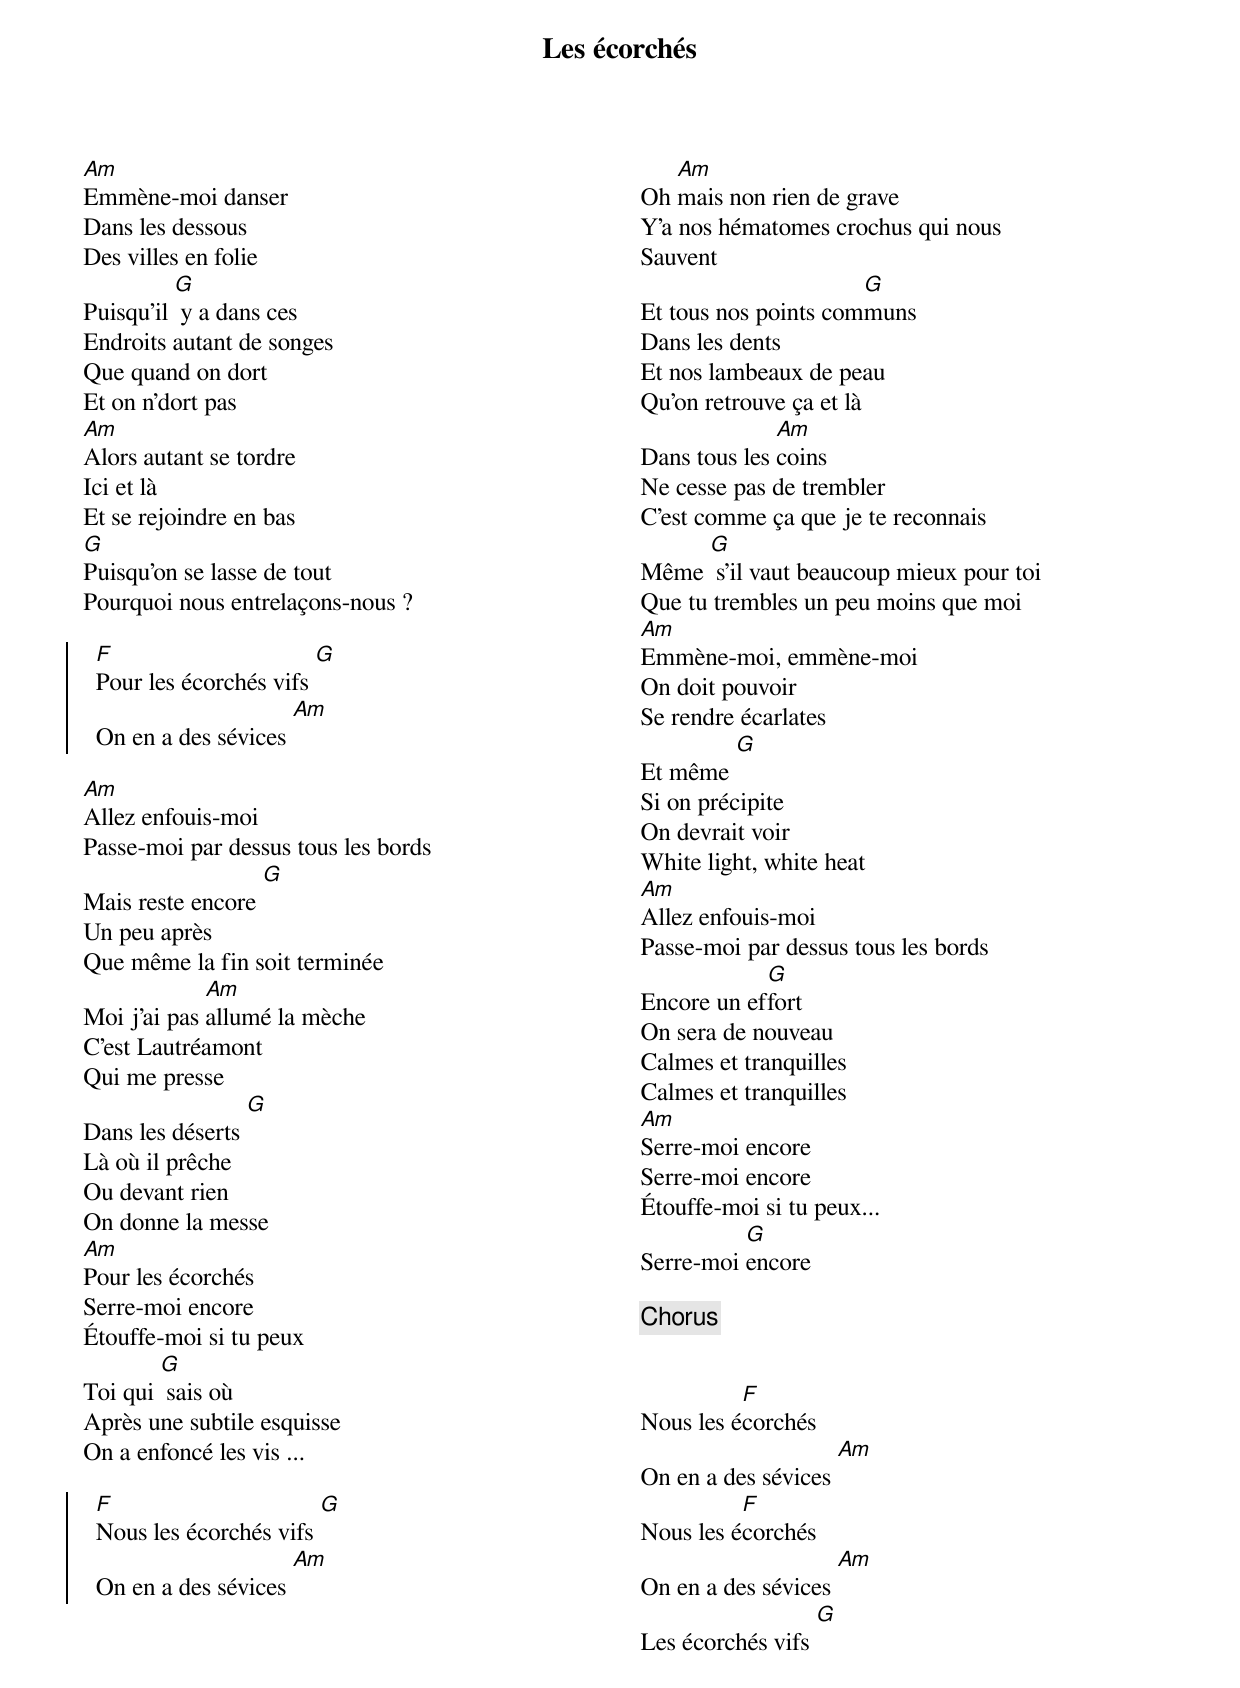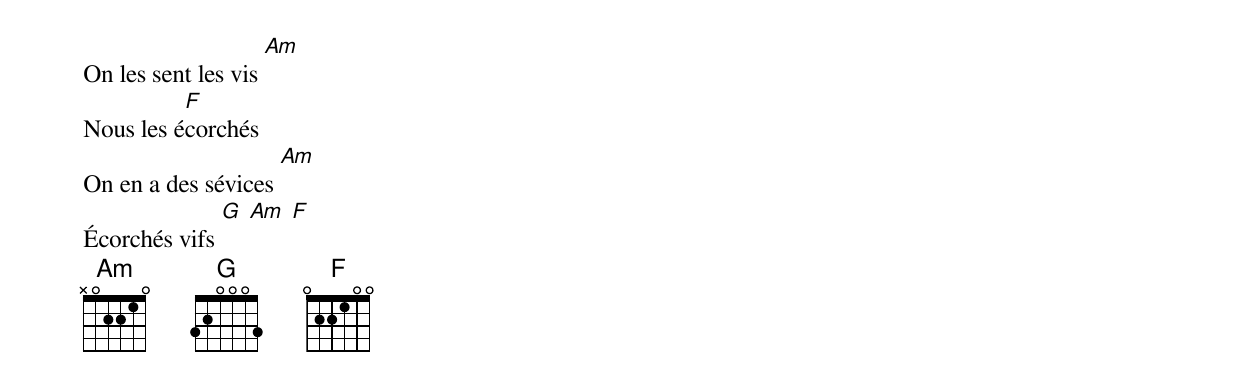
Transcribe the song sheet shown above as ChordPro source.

{title: Les écorchés}
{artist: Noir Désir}
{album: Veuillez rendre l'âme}
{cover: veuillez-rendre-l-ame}
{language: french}
{columns: 2}
{define: Am frets X 0 2 2 1 0}
{define: G frets 3 2 0 0 0 3}
{define: F base-fret 1 frets 0 2 2 1 0 0}

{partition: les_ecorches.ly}
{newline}
[Am]Emmène-moi danser
Dans les dessous
Des villes en folie
Puisqu'il [G] y a dans ces
Endroits autant de songes
Que quand on dort
Et on n'dort pas
[Am]Alors autant se tordre
Ici et là
Et se rejoindre en bas
[G]Puisqu'on se lasse de tout
Pourquoi nous entrelaçons-nous ?

{start_of_chorus}
  [F]Pour les écorchés vifs [G]
  On en a des sévices [Am]
{end_of_chorus}

[Am]Allez enfouis-moi
Passe-moi par dessus tous les bords
Mais reste encore [G]
Un peu après
Que même la fin soit terminée
Moi j'ai pas [Am]allumé la mèche
C'est Lautréamont
Qui me presse
Dans les déserts [G]
Là où il prêche
Ou devant rien
On donne la messe
[Am]Pour les écorchés
Serre-moi encore
Étouffe-moi si tu peux
Toi qui [G] sais où
Après une subtile esquisse
On a enfoncé les vis ...

{start_of_chorus}
  [F]Nous les écorchés vifs [G]
  On en a des sévices [Am]
{end_of_chorus}

Oh [Am]mais non rien de grave
Y'a nos hématomes crochus qui nous
Sauvent
Et tous nos points com[G]muns
Dans les dents
Et nos lambeaux de peau
Qu'on retrouve ça et là
Dans tous les [Am]coins
Ne cesse pas de trembler
C'est comme ça que je te reconnais
Même [G] s'il vaut beaucoup mieux pour toi
Que tu trembles un peu moins que moi
[Am]Emmène-moi, emmène-moi
On doit pouvoir
Se rendre écarlates
Et même [G]
Si on précipite
On devrait voir
White light, white heat
[Am]Allez enfouis-moi
Passe-moi par dessus tous les bords
Encore un ef[G]fort
On sera de nouveau
Calmes et tranquilles
Calmes et tranquilles
[Am]Serre-moi encore
Serre-moi encore
Étouffe-moi si tu peux...
Serre-moi [G]encore

{comment: Chorus}

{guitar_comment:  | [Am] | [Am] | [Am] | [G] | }

Nous les é[F]corchés
On en a des sévices [Am]
Nous les é[F]corchés
On en a des sévices [Am]
Les écorchés vifs [G]
On les sent les vis [Am]
Nous les é[F]corchés
On en a des sévices [Am]
Écorchés vifs [G] [Am] [F]
